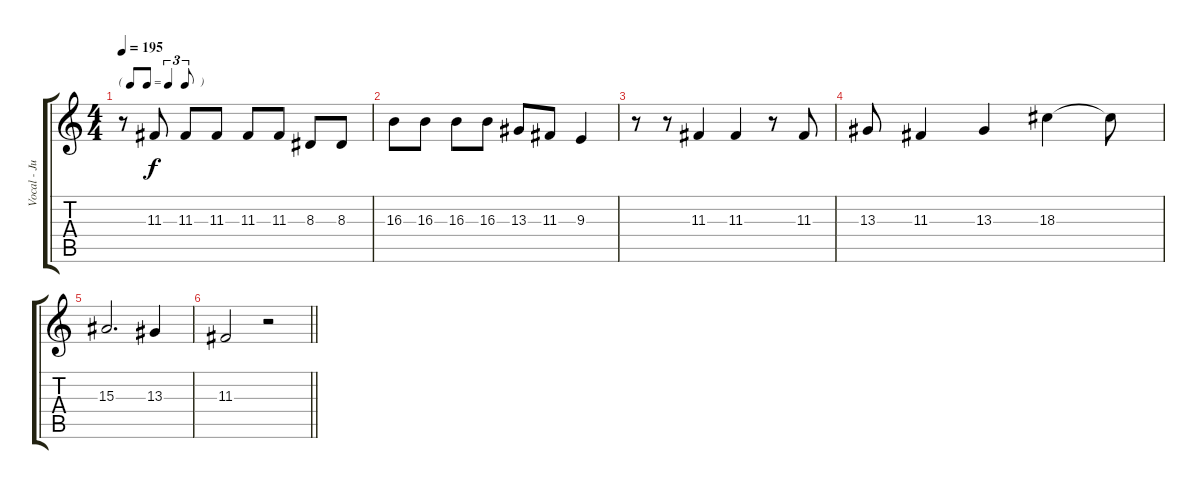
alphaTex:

\track ("Vocal - Justin" "Vocal - Ju") {instrument tenorsax}
\staff {score tabs}
\tuning (E4 B3 G3 D3 A2 E2) {hide}
\ts (4 4)
\tf triplet8th
\tempo 195
\clef g2
\ks c
r.8{dy f} 11.3.8 11.3.8 11.3.8 11.3.8 11.3.8 8.3.8 8.3.8 |
16.3.8 16.3.8 16.3.8 16.3.8 13.3.8 11.3.8 9.3.4 |
r.8 r.8 11.3.4 11.3.4 r.8 11.3.8 |
13.3.8 11.3.4 13.3.4 18.3.4 18.3{t}.8 |
15.3.2{d} 13.3.4 |
\barLineRight lightlight
11.3.2 r.2
